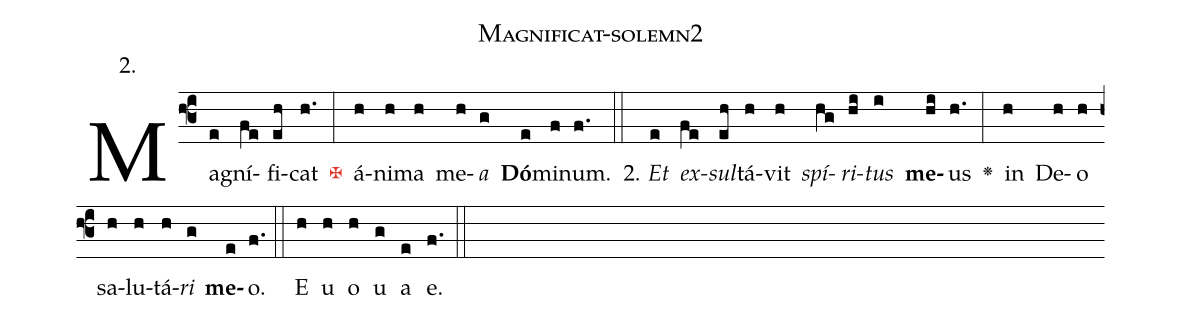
name: Magnificat-solemn2;
annotation: 2.;
%%
(f3)Ma(e)gní(fe)fi(eh)cat(h.) <c><v>\maltese</v></c>(:) á(h)ni(h)ma(h) me(h)<i>a</i>(g) <b>Dó</b>(e)mi(f)num.(f.) (::)
2. <i>Et</i>(e) <i>ex</i>(fe)<i>sul</i>(eh)tá(h)vit(h) <i>spí</i>(hg)<i>ri</i>(hi)<i>tus</i>(i) <b>me</b>(hi)us(h.) <v>\greheightstar</v>(:) in(h) De(h)o(h) sa(h)lu(h)tá(h)<i>ri</i>(g) <b>me</b>(e)o.(f.) (::) E(h) u(h) o(h) u(g) a(e) e.(f.) (::)
